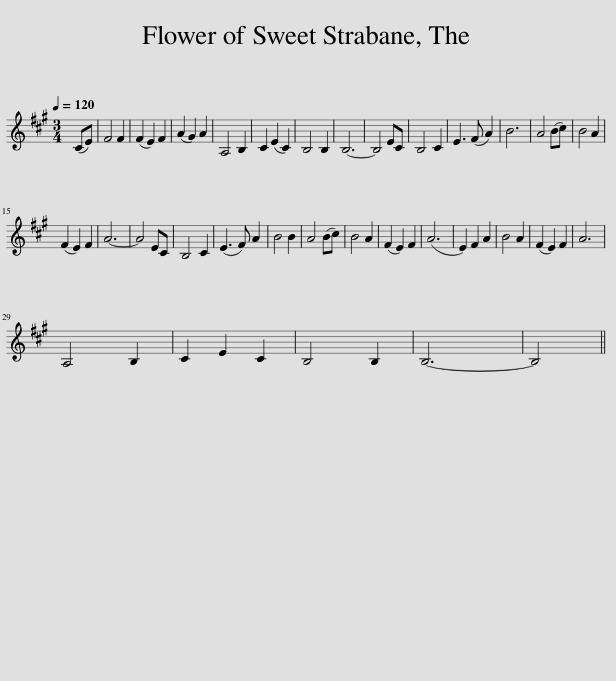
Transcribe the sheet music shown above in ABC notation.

X:1
L:1/8
Q:1/4=120
M:3/4
I:linebreak $
K:A
V:1 treble
V:1
 (CE) | F4 F2 | (F2 E2) F2 | (A2 G2) A2 | A,4 B,2 | %5
 C2 (E2 C2) | B,4 B,2 | B,6- | B,4 EC | B,4 C2 | %10
 E3 (F A2) | B6 | A4 (Bc) | B4 A2 |$ (F2 E2) F2 | %15
 A6- | A4 EC | B,4 C2 | (E3 F) A2 | B4 B2 | %20
 A4 (Bc) | B4 A2 | (F2 E2) F2 | (A6 | E2) F2 A2 | %25
 B4 A2 | (F2 E2) F2 | A6 |$ A,4 B,2 | C2 E2 C2 | %30
 B,4 B,2 | B,6- | B,4 || %33
